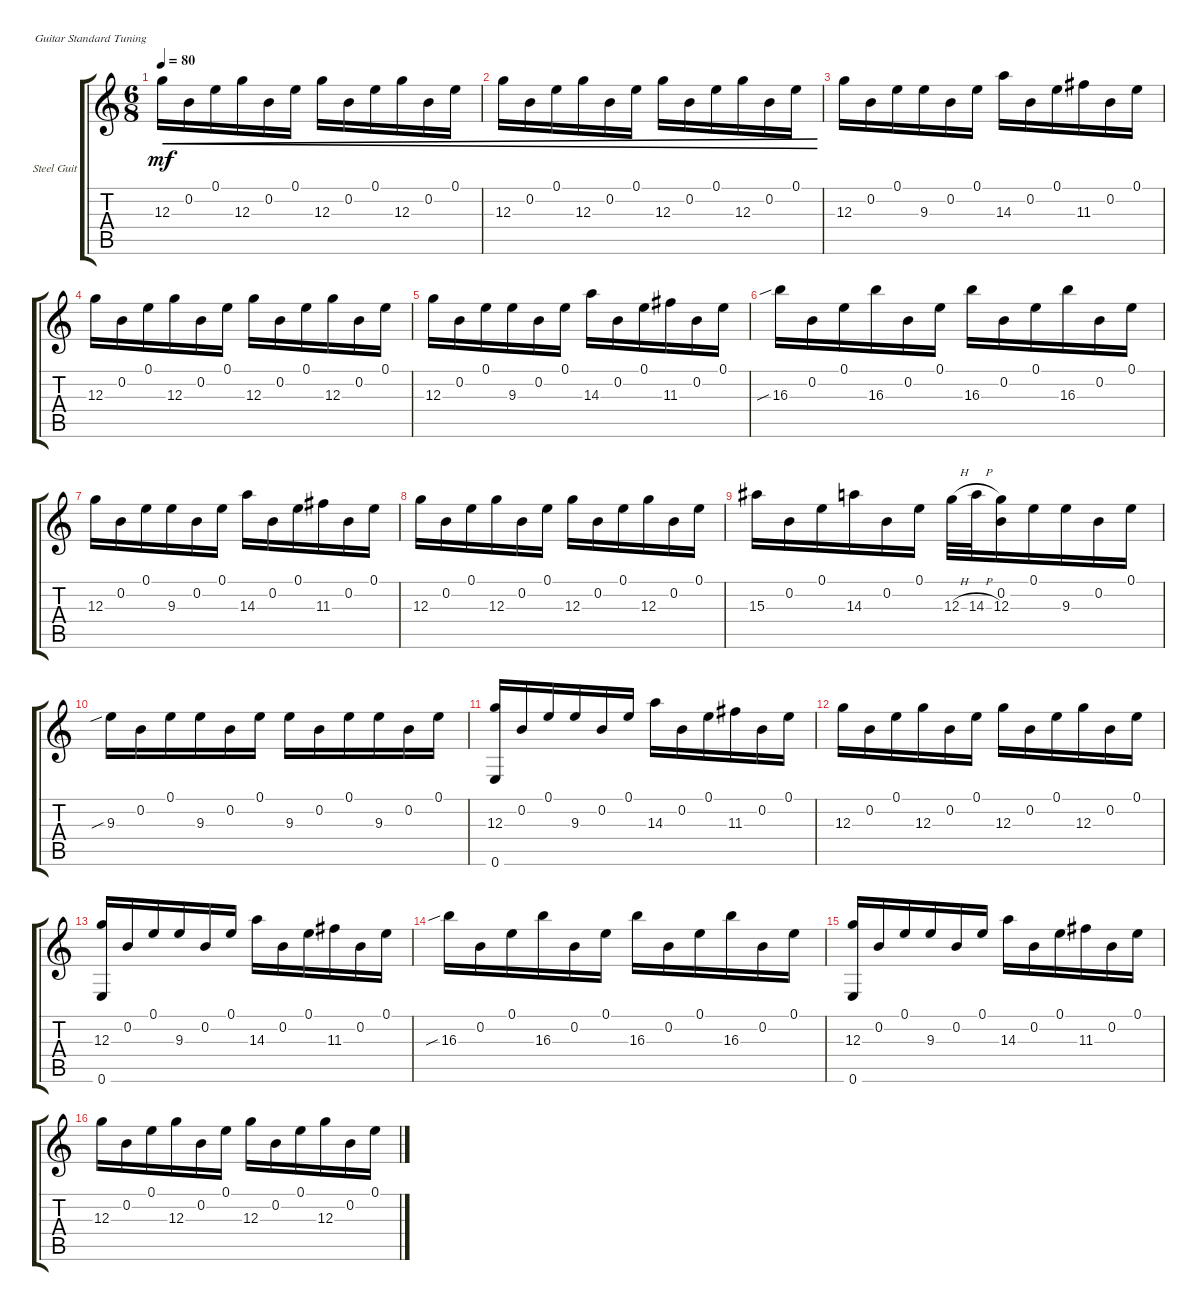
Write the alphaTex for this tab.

\defaultSystemsLayout 4
\bracketExtendMode groupsimilarinstruments
\firstSystemTrackNameOrientation horizontal
\otherSystemsTrackNameOrientation horizontal
\track ("Steel Guitar" "Steel Guit") {instrument acousticguitarsteel}
\staff {score tabs}
\tuning (E4 B3 G3 D3 A2 E2)
\ts (6 8)
\tempo 80
\clef g2
\scale
0.993164
\ks c
12.3.16{cre dy mf instrument acousticguitarsteel} 0.2.16{cre} 0.1.16{cre} 12.3.16{cre} 0.2.16{cre} 0.1.16{cre} 12.3.16{cre} 0.2.16{cre} 0.1.16{cre} 12.3.16{cre} 0.2.16{cre} 0.1.16{cre} |
\scale
1.00355 12.3.16{cre} 0.2.16{cre} 0.1.16{cre} 12.3.16{cre} 0.2.16{cre} 0.1.16{cre} 12.3.16{cre} 0.2.16{cre} 0.1.16{cre} 12.3.16{cre} 0.2.16{cre} 0.1.16{cre} |
\scale
1.00322 12.3.16 0.2.16 0.1.16 9.3.16 0.2.16 0.1.16 14.3.16 0.2.16 0.1.16 11.3.16 0.2.16 0.1.16 |
12.3.16 0.2.16 0.1.16 12.3.16 0.2.16 0.1.16 12.3.16 0.2.16 0.1.16 12.3.16 0.2.16 0.1.16 |
12.3.16 0.2.16 0.1.16 9.3.16 0.2.16 0.1.16 14.3.16 0.2.16 0.1.16 11.3.16 0.2.16 0.1.16 |
16.3{sib}.16 0.2.16 0.1.16 16.3.16 0.2.16 0.1.16 16.3.16 0.2.16 0.1.16 16.3.16 0.2.16 0.1.16 |
12.3.16 0.2.16 0.1.16 9.3.16 0.2.16 0.1.16 14.3.16 0.2.16 0.1.16 11.3.16 0.2.16 0.1.16 |
12.3.16 0.2.16 0.1.16 12.3.16 0.2.16 0.1.16 12.3.16 0.2.16 0.1.16 12.3.16 0.2.16 0.1.16 |
15.3.16 0.2.16 0.1.16 14.3.16 0.2.16 0.1.16 12.3{h}.32 14.3{h}.32 (0.2 12.3).16 0.1.16 9.3.16 0.2.16 0.1.16 |
9.3{sib}.16 0.2.16 0.1.16 9.3.16 0.2.16 0.1.16 9.3.16 0.2.16 0.1.16 9.3.16 0.2.16 0.1.16 |
(12.3 0.6).16 0.2.16 0.1.16 9.3.16 0.2.16 0.1.16 14.3.16 0.2.16 0.1.16 11.3.16 0.2.16 0.1.16 |
12.3.16 0.2.16 0.1.16 12.3.16 0.2.16 0.1.16 12.3.16 0.2.16 0.1.16 12.3.16 0.2.16 0.1.16 |
(12.3 0.6).16 0.2.16 0.1.16 9.3.16 0.2.16 0.1.16 14.3.16 0.2.16 0.1.16 11.3.16 0.2.16 0.1.16 |
16.3{sib}.16 0.2.16 0.1.16 16.3.16 0.2.16 0.1.16 16.3.16 0.2.16 0.1.16 16.3.16 0.2.16 0.1.16 |
(12.3 0.6).16 0.2.16 0.1.16 9.3.16 0.2.16 0.1.16 14.3.16 0.2.16 0.1.16 11.3.16 0.2.16 0.1.16 |
12.3.16 0.2.16 0.1.16 12.3.16 0.2.16 0.1.16 12.3.16 0.2.16 0.1.16 12.3.16 0.2.16 0.1.16
